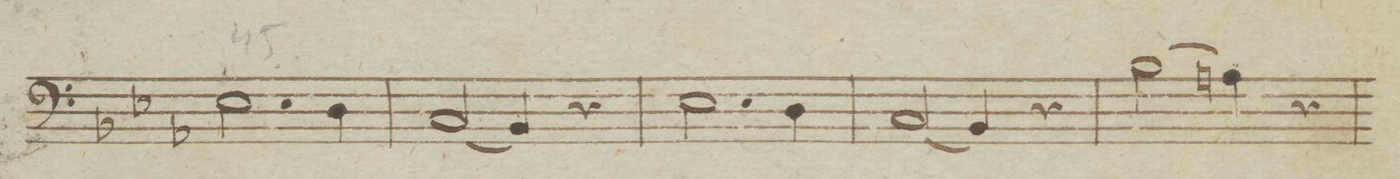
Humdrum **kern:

**kern	**dynam
*I"Fagotto Primo.	*
*clefF4	*
*k[b-e-a-]	*
*met(c)	*
*M4/4	*
*k[b-e-a-]	*
2.E-\	.
4D\	.
=46	=46
(2C/	.
4BB-/)	.
4r	.
=47	=47
2.E-\	.
4D\	.
=48	=48
(2C/	.
4BB-/)	.
4r	.
=49	=49
(2B-\	.
4An\)	.
4r	.
=50	=50
*-	*-
